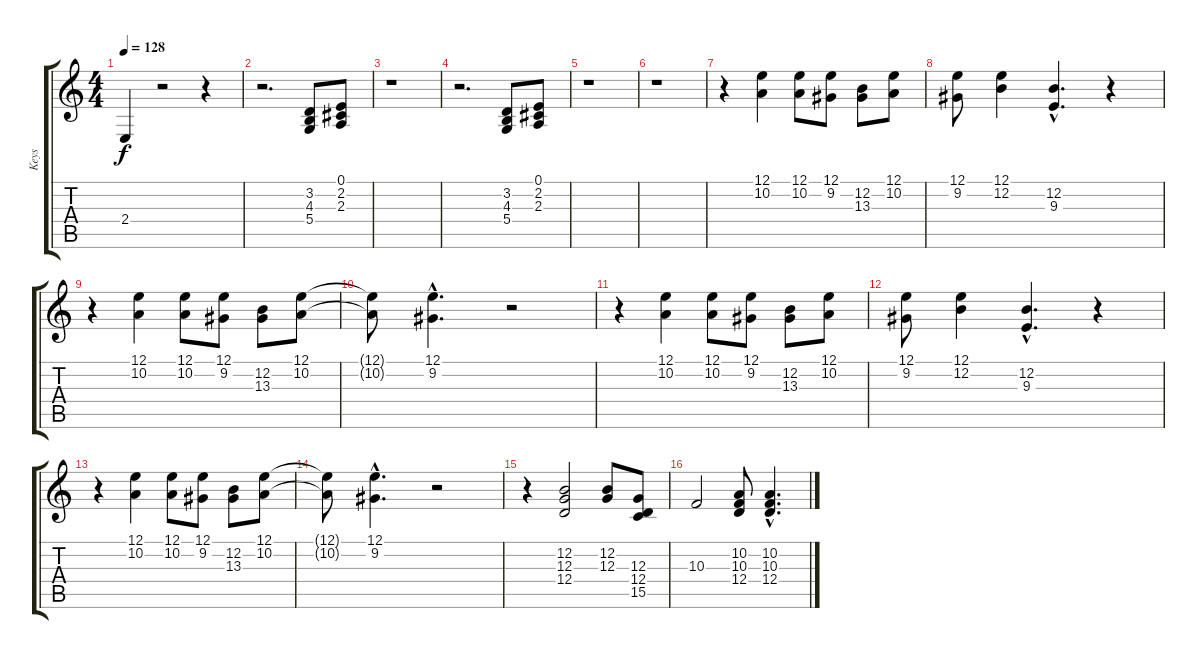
\track ("Keys" "Keys") {instrument electricpiano1}
\staff {score tabs}
\tuning (E4 B3 G3 D3 A2 E2) {hide}
\ts (4 4)
\tempo 128
\clef g2
\ks c
2.4.4{dy f} r.2 r.4 |
r.2{d} (3.2 4.3 5.4).8 (0.1 2.2 2.3).8 |
r.1 |
r.2{d} (3.2 4.3 5.4).8 (0.1 2.2 2.3).8 |
r.1 |
r.1 |
r.4{instrument rockorgan} (12.1 10.2).4 (12.1 10.2).8 (12.1 9.2).8 (12.2 13.3).8 (12.1 10.2).8 |
(12.1 9.2).8 (12.1 12.2).4 (12.2{hac} 9.3{hac}).4{d} r.4 |
r.4 (12.1 10.2).4 (12.1 10.2).8 (12.1 9.2).8 (12.2 13.3).8 (12.1 10.2).8 |
(12.1{t} 10.2{t}).8 (12.1{hac} 9.2{hac}).4{d} r.2 |
r.4 (12.1 10.2).4 (12.1 10.2).8 (12.1 9.2).8 (12.2 13.3).8 (12.1 10.2).8 |
(12.1 9.2).8 (12.1 12.2).4 (12.2{hac} 9.3{hac}).4{d} r.4 |
r.4 (12.1 10.2).4 (12.1 10.2).8 (12.1 9.2).8 (12.2 13.3).8 (12.1 10.2).8 |
(12.1{t} 10.2{t}).8 (12.1{hac} 9.2{hac}).4{d} r.2 |
r.4 (12.2 12.3 12.4).2 (12.2 12.3).8 (12.3 12.4 15.5).8 |
10.3.2 (10.2 10.3 12.4).8 (10.2{hac} 10.3{hac} 12.4{hac}).4{d}
